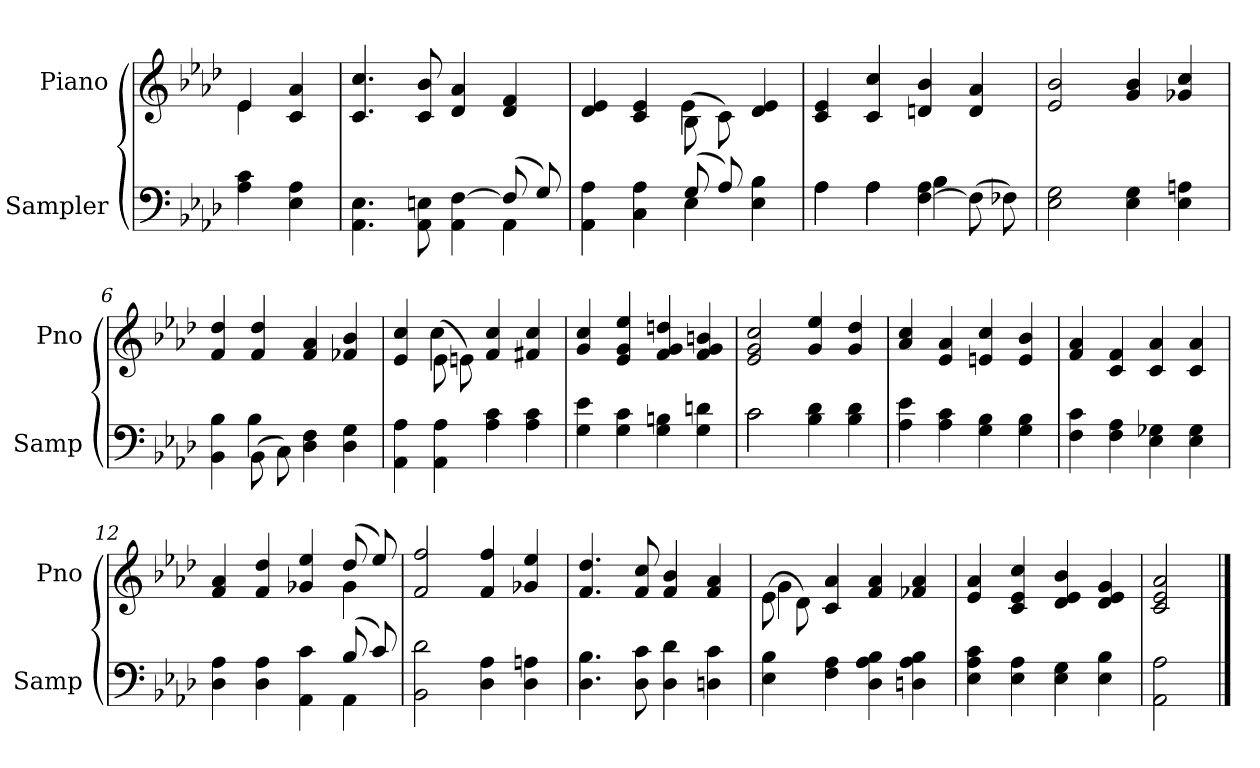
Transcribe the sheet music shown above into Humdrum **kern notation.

**kern	**kern
*part2	*part1
*staff2	*staff1
*I"Sampler	*I"Piano
*I'Samp	*I'Pno
*clefF4	*clefG2
*k[b-e-a-d-]	*k[b-e-a-d-]
*A-:	*A-:
=1	=1
*	*^
4A-\ 4c\	4e-/	4e-
4E-\ 4A-\	4c/ 4a-/	4ryy
*	*v	*v
=2	=2
*^	*
4.AA-\ 4.E-\	2.ryy	4.c/ 4.cc/
8AA-\ 8En\	.	8c/ 8b-/
4AA-\ [4F\	.	4d-/ 4a-/
(8F/]	4AA-	4d-/ 4f/
8G/)	.	.
=3	=3	=3
*	*	*^
4AA-\ 4A-\	2ryy	4d-/ 4e-/	2ryy
4C\ 4A-\	.	4c/ 4e-/	.
(8G/	4E-	(8B-\	4e-
8A-/)	.	8c\)	.
4E-\ 4B-\	4ryy	4d-/ 4e-/	4ryy
*	*	*v	*v
=4	=4	=4
4A-\	4A-	4c/ 4e-/
4A-\	4A-	4c/ 4cc/
[4F\ 4A-\	4B-	4dn/ 4b-/
(8F\]	4ryy	4d/ 4a-/
8F-X\)	.	.
*v	*v	*
=5	=5
2E-\ 2G\	2e-/ 2b-/
4E-\ 4G\	4g/ 4b-/
4E-\ 4An\	4g-X/ 4cc/
=6	=6
*^	*
4BB-\ 4B-\	4ryy	4f/ 4dd-/
(8BB-\	4B-	4f/ 4dd-/
8C\)	.	.
4D-\ 4F\	2ryy	4f/ 4a-/
4D-\ 4G\	.	4f-X/ 4b-/
*v	*v	*
=7	=7
*	*^
4AA-\ 4A-\	4e-/ 4cc/	4ryy
4AA-\ 4A-\	(8e-\	4cc
.	8en\)	.
4A-\ 4c\	4f/ 4cc/	2ryy
4A-\ 4c\	4f#X/ 4cc/	.
*	*v	*v
=8	=8
4G\ 4e-\	4g/ 4cc/
4G\ 4c\	4e-/ 4g/ 4ee-/
4G\ 4Bn\	4f/ 4g/ 4ddn/
4G\ 4dn\	4f/ 4g/ 4bn/
=9	=9
*^	*
2c\	2c	2e-/ 2g/ 2cc/
4B-\ 4d-\	2ryy	4g/ 4ee-/
4B-\ 4d-\	.	4g/ 4dd-/
*v	*v	*
=10	=10
4A-\ 4e-\	4a-/ 4cc/
4A-\ 4c\	4e-/ 4a-/
4G\ 4B-\	4en/ 4cc/
4G\ 4B-\	4e/ 4b-/
=11	=11
4F\ 4c\	4f/ 4a-/
4F\ 4A-\	4c/ 4f/
4E-\ 4G-X\	4c/ 4a-/
4E-\ 4G-\	4c/ 4a-/
=12	=12
*^	*^
4D-\ 4A-\	2.ryy	4f/ 4a-/	2.ryy
4D-\ 4A-\	.	4f/ 4dd-/	.
4AA-\ 4c\	.	4g-X/ 4ee-/	.
(8B-/	4AA-	(8dd-/	4g-
8c/)	.	8ee-/)	.
*v	*v	*	*
*	*v	*v
=13	=13
2BB-\ 2d-\	2f/ 2ff/
4D-\ 4A-\	4f/ 4ff/
4D-\ 4An\	4g-X/ 4ee-/
=14	=14
4.D-\ 4.B-\	4.f/ 4.dd-/
8D-\ 8c\	8f/ 8cc/
4D-\ 4d-\	4f/ 4b-/
4Dn\ 4c\	4f/ 4a-/
=15	=15
*	*^
4E-\ 4B-\	(8e-\	4g
.	8d-\)	.
4F\ 4A-\	4c/ 4a-/	2.ryy
4D- 4A- 4B-	4f/ 4a-/	.
4Dn\ 4A-\ 4B-\	4f-X/ 4a-/	.
*	*v	*v
=16	=16
4E- 4A- 4c	4e-/ 4a-/
4E-\ 4A-\	4c/ 4e-/ 4cc/
4E-\ 4G\	4d-/ 4e-/ 4b-/
4E-\ 4B-\	4d-/ 4e-/ 4g/
=17	=17
2AA- 2A-	2c/ 2e-/ 2a-/
==	==
*-	*-
